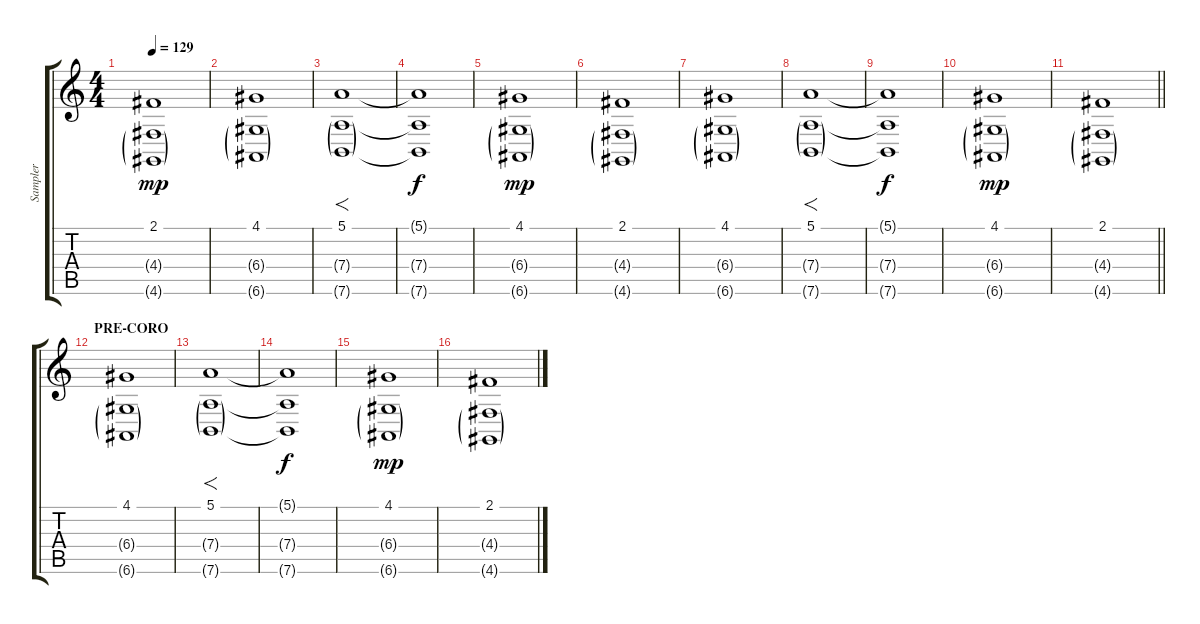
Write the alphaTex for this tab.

\track ("Sampler" "Sampler") {instrument synthstrings2}
\staff {score tabs}
\tuning (E4 B3 G3 D3 A2 E2) {hide}
\ts (4 4)
\tempo 129
\clef g2
\ks c
(2.1 4.4{g} 4.6{g}).1{dy mp} |
(4.1 6.4{g} 6.6{g}).1 |
(5.1 7.4{g} 7.6{g}).1{f volume 9} |
(5.1{t} 7.4{t} 7.6{t}).1{dy f} |
(4.1 6.4{g} 6.6{g}).1{dy mp} |
(2.1 4.4{g} 4.6{g}).1 |
(4.1 6.4{g} 6.6{g}).1 |
(5.1 7.4{g} 7.6{g}).1{f volume 9} |
(5.1{t} 7.4{t} 7.6{t}).1{dy f} |
(4.1 6.4{g} 6.6{g}).1{dy mp} |
\barLineRight lightlight
(2.1 4.4{g} 4.6{g}).1 |
\section ("" "PRE-CORO")
(4.1 6.4{g} 6.6{g}).1 |
(5.1 7.4{g} 7.6{g}).1{f volume 9} |
(5.1{t} 7.4{t} 7.6{t}).1{dy f} |
(4.1 6.4{g} 6.6{g}).1{dy mp} |
(2.1 4.4{g} 4.6{g}).1
